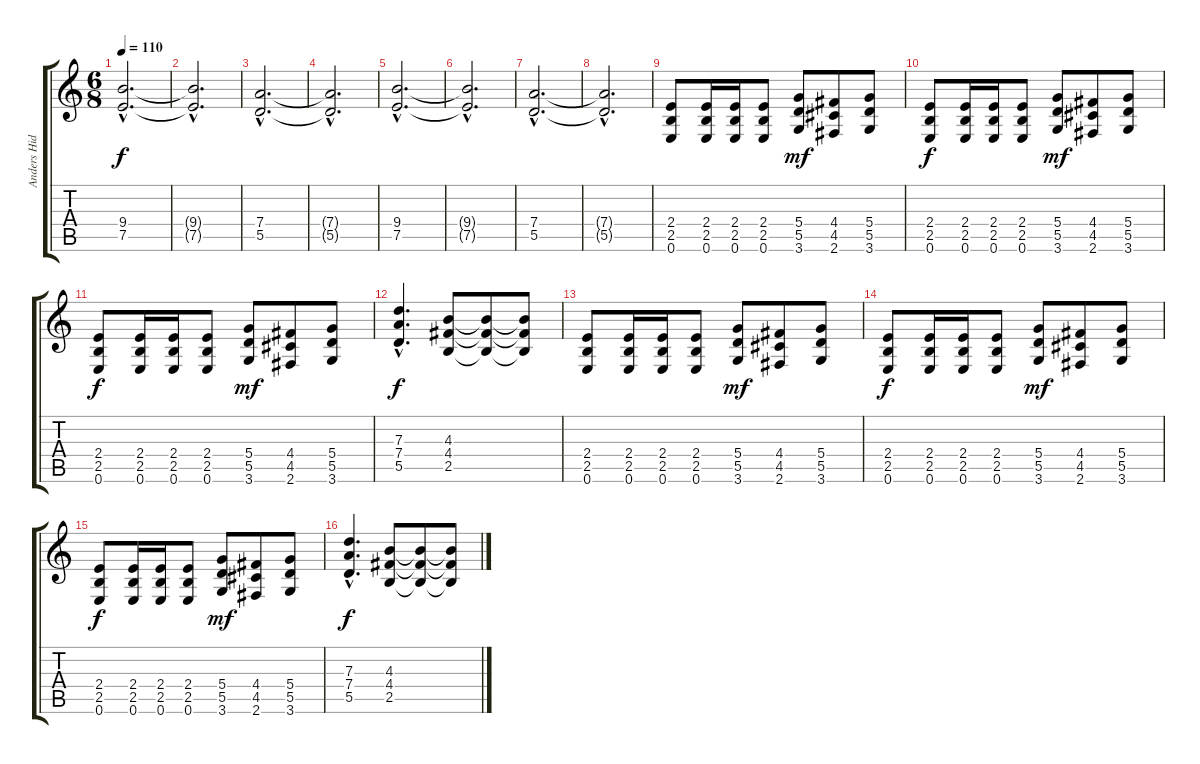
\track ("Anders Hidle" "Anders Hid") {instrument distortionguitar}
\staff {score tabs}
\tuning (E4 B3 G3 D3 A2 E2) {hide}
\ts (6 8)
\tempo 110
\clef g2
\ks c
(9.4{hac} 7.5{hac}).2{d dy f} |
(9.4{hac t} 7.5{hac t}).2{d} |
(7.4{hac} 5.5{hac}).2{d} |
(7.4{hac t} 5.5{hac t}).2{d} |
(9.4{hac} 7.5{hac}).2{d} |
(9.4{hac t} 7.5{hac t}).2{d} |
(7.4{hac} 5.5{hac}).2{d} |
(7.4{hac t} 5.5{hac t}).2{d} |
(2.4 2.5 0.6).8 (2.4 2.5 0.6).16 (2.4 2.5 0.6).16 (2.4 2.5 0.6).8 (5.4 5.5 3.6).8{dy mf} (4.4 4.5 2.6).8 (5.4 5.5 3.6).8 |
(2.4 2.5 0.6).8{dy f} (2.4 2.5 0.6).16 (2.4 2.5 0.6).16 (2.4 2.5 0.6).8 (5.4 5.5 3.6).8{dy mf} (4.4 4.5 2.6).8 (5.4 5.5 3.6).8 |
(2.4 2.5 0.6).8{dy f} (2.4 2.5 0.6).16 (2.4 2.5 0.6).16 (2.4 2.5 0.6).8 (5.4 5.5 3.6).8{dy mf} (4.4 4.5 2.6).8 (5.4 5.5 3.6).8 |
(7.3{hac} 7.4{hac} 5.5{hac}).4{d dy f} (4.3 4.4 2.5).8 (4.3{t} 4.4{t} 2.5{t}).8 (4.3{t} 4.4{t} 2.5{t}).8 |
(2.4 2.5 0.6).8 (2.4 2.5 0.6).16 (2.4 2.5 0.6).16 (2.4 2.5 0.6).8 (5.4 5.5 3.6).8{dy mf} (4.4 4.5 2.6).8 (5.4 5.5 3.6).8 |
(2.4 2.5 0.6).8{dy f} (2.4 2.5 0.6).16 (2.4 2.5 0.6).16 (2.4 2.5 0.6).8 (5.4 5.5 3.6).8{dy mf} (4.4 4.5 2.6).8 (5.4 5.5 3.6).8 |
(2.4 2.5 0.6).8{dy f} (2.4 2.5 0.6).16 (2.4 2.5 0.6).16 (2.4 2.5 0.6).8 (5.4 5.5 3.6).8{dy mf} (4.4 4.5 2.6).8 (5.4 5.5 3.6).8 |
(7.3{hac} 7.4{hac} 5.5{hac}).4{d dy f} (4.3 4.4 2.5).8 (4.3{t} 4.4{t} 2.5{t}).8 (4.3{t} 4.4{t} 2.5{t}).8
